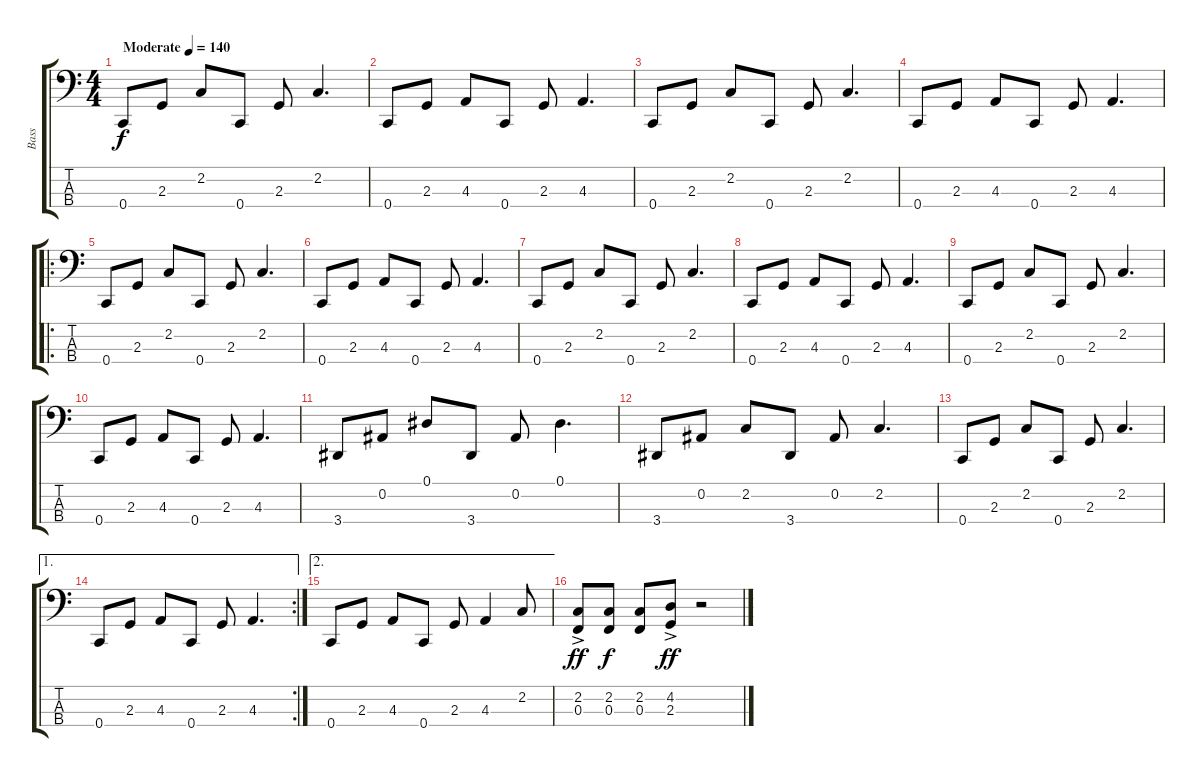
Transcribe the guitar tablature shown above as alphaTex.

\track ("Bass" "Bass") {instrument electricbassfinger}
\staff {score tabs}
\tuning (Eb2 Bb1 F1 C1) {hide}
\ts (4 4)
\tempo (140 "Moderate")
\clef f4
\ks c
0.4.8{dy f instrument electricbassfinger} 2.3.8 2.2.8 0.4.8 2.3.8 2.2.4{d} |
0.4.8 2.3.8 4.3.8 0.4.8 2.3.8 4.3.4{d} |
0.4.8 2.3.8 2.2.8 0.4.8 2.3.8 2.2.4{d} |
0.4.8 2.3.8 4.3.8 0.4.8 2.3.8 4.3.4{d} |
\ro
0.4.8 2.3.8 2.2.8 0.4.8 2.3.8 2.2.4{d} |
0.4.8 2.3.8 4.3.8 0.4.8 2.3.8 4.3.4{d} |
0.4.8 2.3.8 2.2.8 0.4.8 2.3.8 2.2.4{d} |
0.4.8 2.3.8 4.3.8 0.4.8 2.3.8 4.3.4{d} |
0.4.8 2.3.8 2.2.8 0.4.8 2.3.8 2.2.4{d} |
0.4.8 2.3.8 4.3.8 0.4.8 2.3.8 4.3.4{d} |
3.4.8 0.2.8 0.1.8 3.4.8 0.2.8 0.1.4{d} |
3.4.8 0.2.8 2.2.8 3.4.8 0.2.8 2.2.4{d} |
0.4.8 2.3.8 2.2.8 0.4.8 2.3.8 2.2.4{d} |
\ae 1
\rc 2
0.4.8 2.3.8 4.3.8 0.4.8 2.3.8 4.3.4{d} |
\ae 2
0.4.8 2.3.8 4.3.8 0.4.8 2.3.8 4.3.4 2.2.8 |
(2.2{ac} 0.3{ac}).8{dy ff} (2.2 0.3).8{dy f} (2.2 0.3).8 (4.2{ac} 2.3{ac}).8{dy ff} r.2
